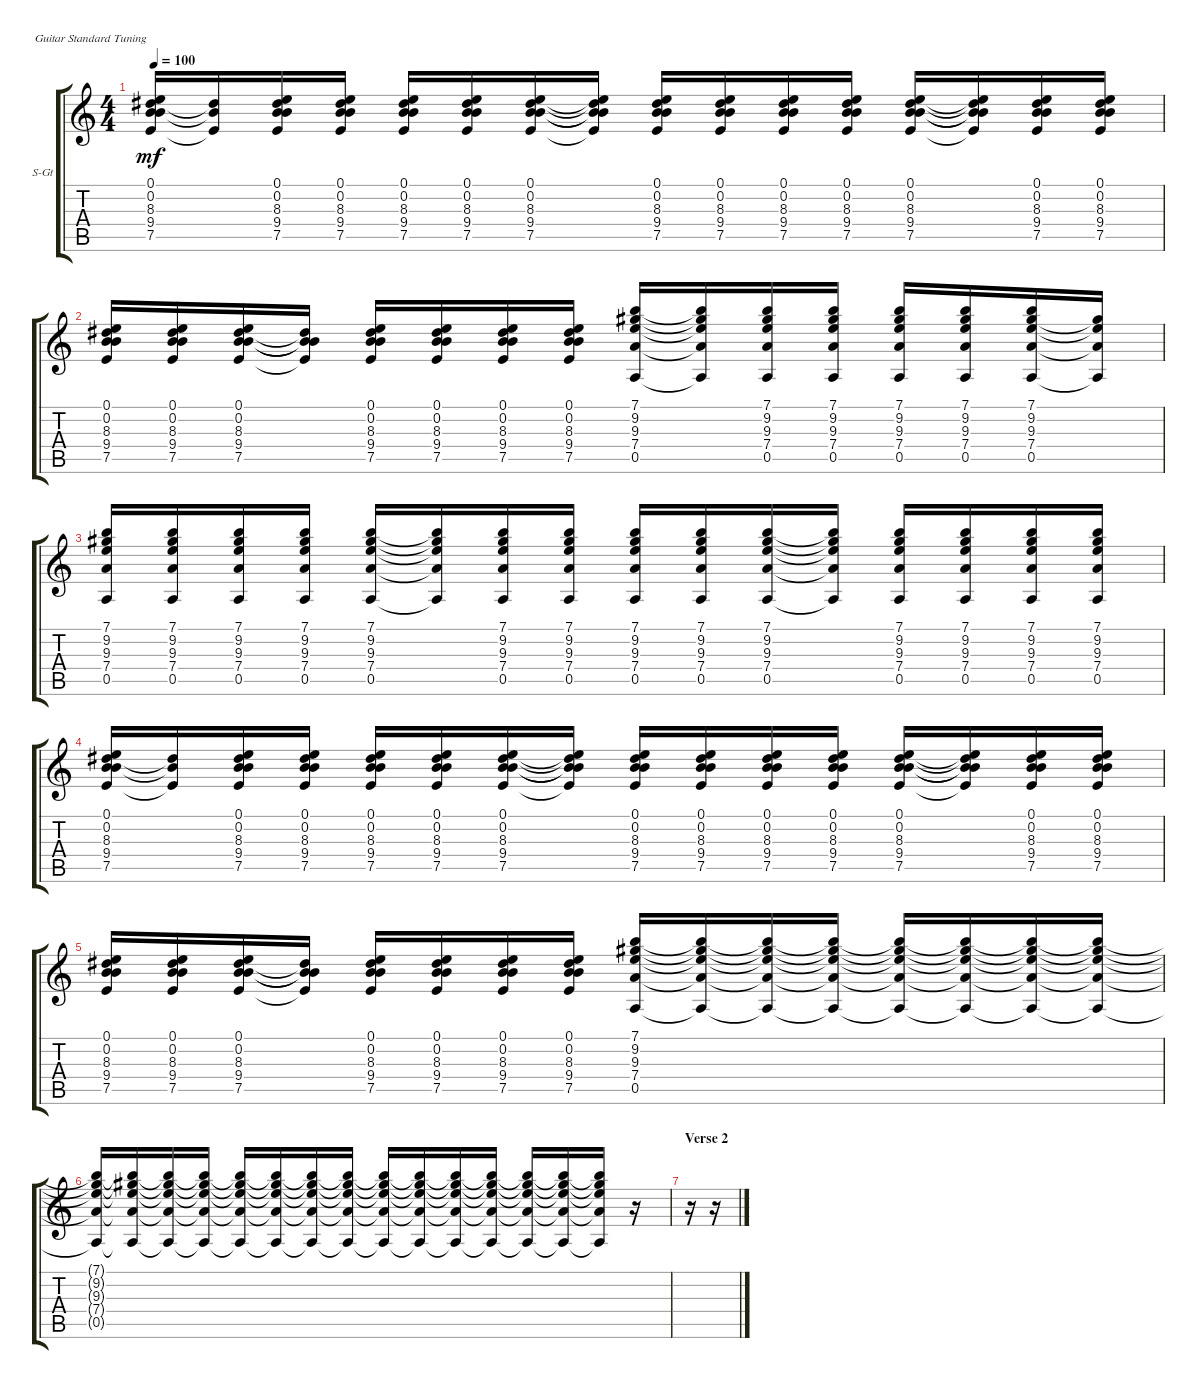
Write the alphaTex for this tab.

\defaultSystemsLayout 4
\bracketExtendMode groupsimilarinstruments
\firstSystemTrackNameOrientation horizontal
\otherSystemsTrackNameOrientation horizontal
\track ("Clean Alex" "S-Gt") {instrument acousticguitarsteel}
\staff {score tabs}
\tuning (E4 B3 G3 D3 A2 E2)
\ts (4 4)
\tempo 100
\clef g2
\ks c
(7.5 9.4 8.3 0.2 0.1).16{dy mf} (7.5{t} 8.3{t} 0.2{t}).16 (8.3 9.4 7.5 0.1 0.2).16 (8.3 9.4 7.5 0.1 0.2).16 (8.3 9.4 7.5 0.1 0.2).16 (8.3 9.4 7.5 0.1 0.2).16 (0.1 0.2 9.4 7.5 8.3).16 (9.4{t} 7.5{t} 0.1{t} 0.2{t} 8.3{t}).16 (7.5 9.4 8.3 0.2 0.1).16 (8.3 9.4 7.5 0.1 0.2).16 (8.3 9.4 7.5 0.1 0.2).16 (8.3 9.4 7.5 0.1 0.2).16 (8.3 9.4 7.5 0.1 0.2).16 (0.1{t} 0.2{t} 8.3{t} 9.4{t} 7.5{t}).16 (7.5 9.4 8.3 0.2 0.1).16 (8.3 9.4 7.5 0.1 0.2).16 |
(8.3 9.4 7.5 0.1 0.2).16 (8.3 9.4 7.5 0.1 0.2).16 (8.3 9.4 7.5 0.1 0.2).16 (7.5{t} 9.4{t} 8.3{t} 0.2{t}).16 (7.5 9.4 8.3 0.2 0.1).16 (8.3 9.4 7.5 0.1 0.2).16 (8.3 9.4 7.5 0.1 0.2).16 (8.3 9.4 7.5 0.1 0.2).16 (9.3 7.4 7.1 9.2 0.5).16 (0.5{t} 7.4{t} 9.3{t} 9.2{t} 7.1{t}).16 (7.1 9.2 9.3 7.4 0.5).16 (7.4 9.3 9.2 7.1 0.5).16 (7.1 9.2 9.3 7.4 0.5).16 (0.5 7.4 9.3 9.2 7.1).16 (7.1 9.2 9.3 7.4 0.5).16 (0.5{t} 7.4{t} 9.3{t} 9.2{t}).16 |
(7.1 9.2 9.3 7.4 0.5).16 (7.4 9.3 9.2 7.1 0.5).16 (7.1 9.2 9.3 7.4 0.5).16 (0.5 7.4 9.3 9.2 7.1).16 (7.1 9.2 9.3 7.4 0.5).16 (7.1{t} 9.2{t} 9.3{t} 7.4{t} 0.5{t}).16 (7.1 9.2 9.3 7.4 0.5).16 (7.4 9.3 9.2 7.1 0.5).16 (7.1 9.2 9.3 7.4 0.5).16 (0.5 7.4 9.3 9.2 7.1).16 (7.1 9.2 9.3 7.4 0.5).16 (0.5{t} 7.4{t} 9.3{t} 9.2{t} 7.1{t}).16 (7.1 9.2 9.3 7.4 0.5).16 (7.4 9.3 9.2 7.1 0.5).16 (7.1 9.2 9.3 7.4 0.5).16 (0.5 7.4 9.3 9.2 7.1).16 |
(7.5 9.4 8.3 0.2 0.1).16 (7.5{t} 8.3{t} 0.2{t}).16 (8.3 9.4 7.5 0.1 0.2).16 (8.3 9.4 7.5 0.1 0.2).16 (8.3 9.4 7.5 0.1 0.2).16 (8.3 9.4 7.5 0.1 0.2).16 (0.1 0.2 9.4 7.5 8.3).16 (9.4{t} 7.5{t} 0.1{t} 0.2{t} 8.3{t}).16 (7.5 9.4 8.3 0.2 0.1).16 (8.3 9.4 7.5 0.1 0.2).16 (8.3 9.4 7.5 0.1 0.2).16 (8.3 9.4 7.5 0.1 0.2).16 (8.3 9.4 7.5 0.1 0.2).16 (0.1{t} 0.2{t} 8.3{t} 9.4{t} 7.5{t}).16 (7.5 9.4 8.3 0.2 0.1).16 (8.3 9.4 7.5 0.1 0.2).16 |
(8.3 9.4 7.5 0.1 0.2).16 (8.3 9.4 7.5 0.1 0.2).16 (8.3 9.4 7.5 0.1 0.2).16 (7.5{t} 9.4{t} 8.3{t} 0.2{t}).16 (7.5 9.4 8.3 0.2 0.1).16 (8.3 9.4 7.5 0.1 0.2).16 (8.3 9.4 7.5 0.1 0.2).16 (8.3 9.4 7.5 0.1 0.2).16 (9.3 7.4 7.1 9.2 0.5).16 (0.5{t} 7.4{t} 9.3{t} 9.2{t} 7.1{t}).16 (7.1{t} 9.2{t} 9.3{t} 7.4{t} 0.5{t}).16 (7.4{t} 9.3{t} 9.2{t} 7.1{t} 0.5{t}).16 (7.1{t} 9.2{t} 9.3{t} 7.4{t} 0.5{t}).16 (0.5{t} 7.4{t} 9.3{t} 9.2{t} 7.1{t}).16 (7.1{t} 9.2{t} 9.3{t} 7.4{t} 0.5{t}).16 (0.5{t} 7.4{t} 9.3{t} 9.2{t} 7.1{t}).16 |
(0.5{t} 7.4{t} 9.3{t} 9.2{t} 7.1{t}).16 (7.1{t} 9.2{t} 9.3{t} 7.4{t} 0.5{t}).16 (7.1{t} 9.2{t} 9.3{t} 7.4{t} 0.5{t}).16 (7.1{t} 9.2{t} 9.3{t} 7.4{t} 0.5{t}).16 (7.1{t} 9.2{t} 9.3{t} 7.4{t} 0.5{t}).16 (7.1{t} 9.2{t} 9.3{t} 7.4{t} 0.5{t}).16 (7.1{t} 9.2{t} 9.3{t} 7.4{t} 0.5{t}).16 (7.1{t} 9.2{t} 9.3{t} 7.4{t} 0.5{t}).16 (7.1{t} 9.2{t} 9.3{t} 7.4{t} 0.5{t}).16 (7.1{t} 9.2{t} 9.3{t} 7.4{t} 0.5{t}).16 (7.1{t} 9.2{t} 9.3{t} 7.4{t} 0.5{t}).16 (7.1{t} 9.2{t} 9.3{t} 7.4{t} 0.5{t}).16 (7.1{t} 9.2{t} 9.3{t} 7.4{t} 0.5{t}).16 (7.1{t} 9.2{t} 9.3{t} 7.4{t} 0.5{t}).16 (7.1{t} 9.2{t} 9.3{t} 7.4{t} 0.5{t}).16 r.16 |
\section ("" "Verse 2 ")
r.16 r.16
